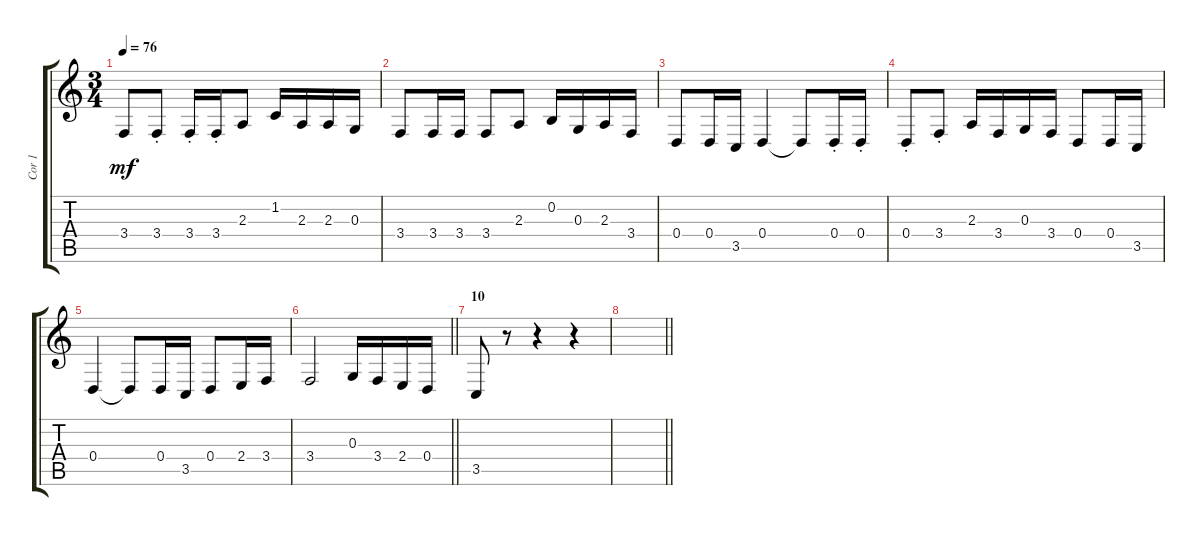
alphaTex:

\track ("Cor 1" "Cor 1") {instrument frenchhorn}
\staff {score tabs}
\tuning (E4 B3 G3 D3 A2 E2) {hide}
\ts (3 4)
\tempo 76
\clef g2
\ks c
3.4{t}.8{dy mf} 3.4{st}.8 3.4{st}.16 3.4{st}.16 2.3.8 1.2.16 2.3.16 2.3.16 0.3.16 |
3.4.8 3.4.16 3.4.16 3.4.8 2.3.8 0.2.16 0.3.16 2.3.16 3.4.16 |
0.4.8 0.4.16 3.5.16 0.4.4 0.4{t}.8 0.4{st}.16 0.4{st}.16 |
0.4{st}.8 3.4{st}.8 2.3.16 3.4.16 0.3.16 3.4.16 0.4.8 0.4.16 3.5.16 |
0.4.4 0.4{t}.8 0.4.16 3.5.16 0.4.8 2.4.16 3.4.16 |
\barLineRight lightlight
3.4.2 0.3.16 3.4.16 2.4.16 0.4.16 |
\section ("" "10")
3.5.8 r.8 r.4 r.4 |
\barLineRight lightlight
